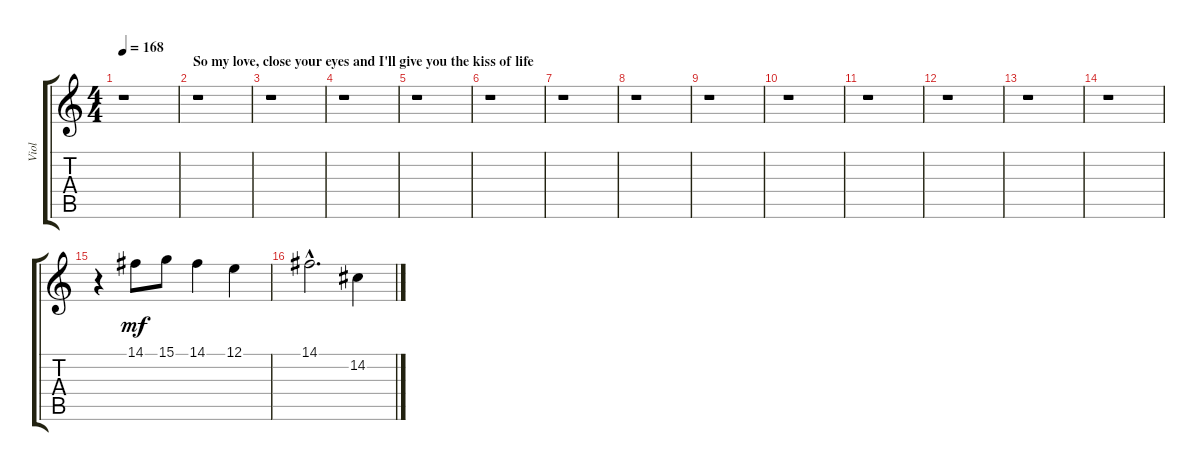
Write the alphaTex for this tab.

\track ("Viol" "Viol") {instrument violin}
\staff {score tabs}
\tuning (E4 B3 G3 D3 A2 E2) {hide}
\ts (4 4)
\tempo 168
\clef g2
\ks c
r.1{dy mf} |
\section ("" "So my love, close your eyes and I'll give you the kiss of life")
r.1 |
r.1 |
r.1 |
r.1 |
r.1 |
r.1 |
r.1 |
r.1 |
r.1 |
r.1 |
r.1 |
r.1 |
r.1 |
r.4 14.1.8 15.1.8 14.1.4 12.1.4 |
14.1{hac}.2{d} 14.2.4
